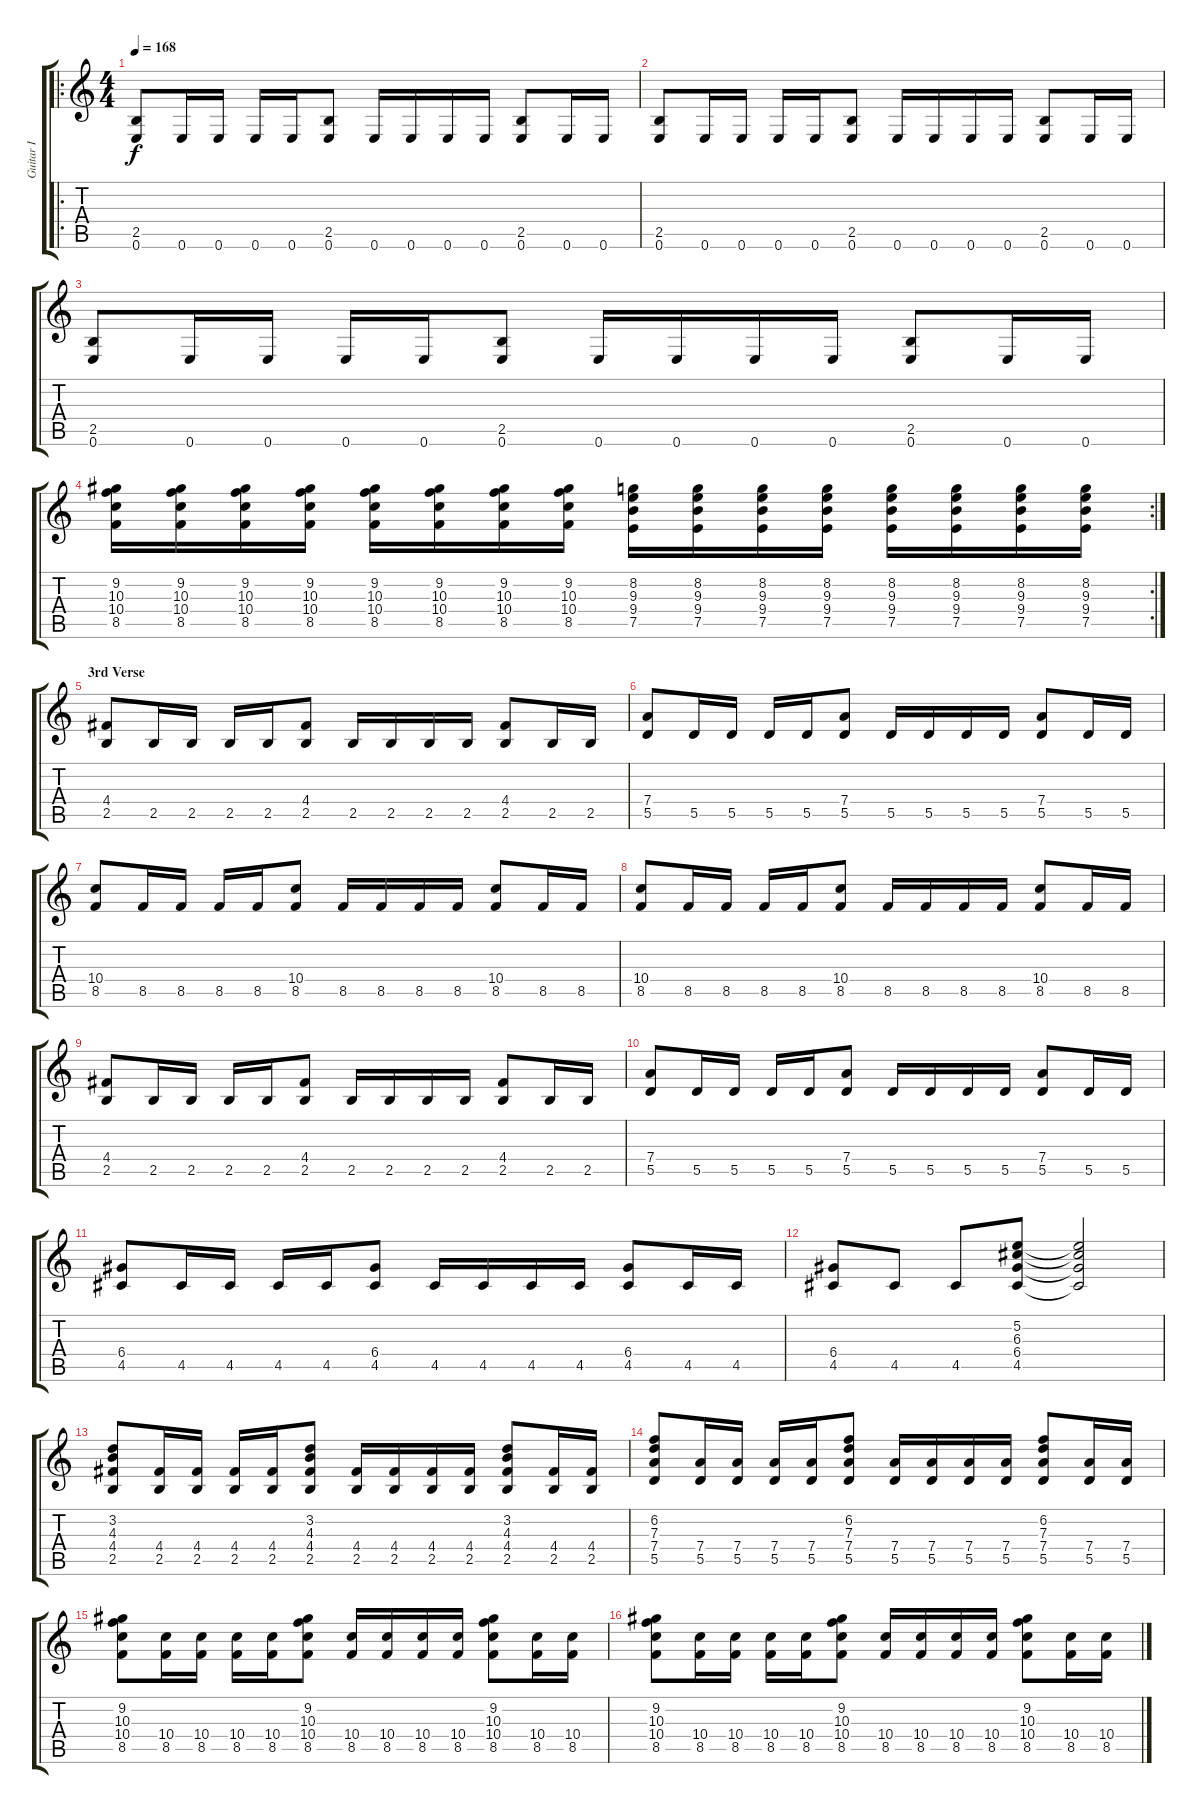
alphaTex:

\track ("Guitar I" "Guitar I") {instrument distortionguitar}
\staff {score tabs}
\tuning (E4 B3 G3 D3 A2 E2) {hide}
\ro
\ts (4 4)
\tempo 168
\clef g2
\ks c
(2.5 0.6).8{dy f} 0.6.16 0.6.16 0.6.16 0.6.16 (2.5 0.6).8 0.6.16 0.6.16 0.6.16 0.6.16 (2.5 0.6).8 0.6.16 0.6.16 |
(2.5 0.6).8 0.6.16 0.6.16 0.6.16 0.6.16 (2.5 0.6).8 0.6.16 0.6.16 0.6.16 0.6.16 (2.5 0.6).8 0.6.16 0.6.16 |
(2.5 0.6).8 0.6.16 0.6.16 0.6.16 0.6.16 (2.5 0.6).8 0.6.16 0.6.16 0.6.16 0.6.16 (2.5 0.6).8 0.6.16 0.6.16 |
\rc 2
(9.2 10.3 10.4 8.5).16 (9.2 10.3 10.4 8.5).16 (9.2 10.3 10.4 8.5).16 (9.2 10.3 10.4 8.5).16 (9.2 10.3 10.4 8.5).16 (9.2 10.3 10.4 8.5).16 (9.2 10.3 10.4 8.5).16 (9.2 10.3 10.4 8.5).16 (8.2 9.3 9.4 7.5).16 (8.2 9.3 9.4 7.5).16 (8.2 9.3 9.4 7.5).16 (8.2 9.3 9.4 7.5).16 (8.2 9.3 9.4 7.5).16 (8.2 9.3 9.4 7.5).16 (8.2 9.3 9.4 7.5).16 (8.2 9.3 9.4 7.5).16 |
\section ("" "3rd Verse")
(4.4 2.5).8 2.5.16 2.5.16 2.5.16 2.5.16 (4.4 2.5).8 2.5.16 2.5.16 2.5.16 2.5.16 (4.4 2.5).8 2.5.16 2.5.16 |
(7.4 5.5).8 5.5.16 5.5.16 5.5.16 5.5.16 (7.4 5.5).8 5.5.16 5.5.16 5.5.16 5.5.16 (7.4 5.5).8 5.5.16 5.5.16 |
(10.4 8.5).8 8.5.16 8.5.16 8.5.16 8.5.16 (10.4 8.5).8 8.5.16 8.5.16 8.5.16 8.5.16 (10.4 8.5).8 8.5.16 8.5.16 |
(10.4 8.5).8 8.5.16 8.5.16 8.5.16 8.5.16 (10.4 8.5).8 8.5.16 8.5.16 8.5.16 8.5.16 (10.4 8.5).8 8.5.16 8.5.16 |
(4.4 2.5).8 2.5.16 2.5.16 2.5.16 2.5.16 (4.4 2.5).8 2.5.16 2.5.16 2.5.16 2.5.16 (4.4 2.5).8 2.5.16 2.5.16 |
(7.4 5.5).8 5.5.16 5.5.16 5.5.16 5.5.16 (7.4 5.5).8 5.5.16 5.5.16 5.5.16 5.5.16 (7.4 5.5).8 5.5.16 5.5.16 |
(6.4 4.5).8 4.5.16 4.5.16 4.5.16 4.5.16 (6.4 4.5).8 4.5.16 4.5.16 4.5.16 4.5.16 (6.4 4.5).8 4.5.16 4.5.16 |
(6.4 4.5).8 4.5.8 4.5.8 (5.2 6.3 6.4 4.5).8 (5.2{t} 6.3{t} 6.4{t} 4.5{t}).2 |
(3.2 4.3 4.4 2.5).8 (4.4 2.5).16 (4.4 2.5).16 (4.4 2.5).16 (4.4 2.5).16 (3.2 4.3 4.4 2.5).8 (4.4 2.5).16 (4.4 2.5).16 (4.4 2.5).16 (4.4 2.5).16 (3.2 4.3 4.4 2.5).8 (4.4 2.5).16 (4.4 2.5).16 |
(6.2 7.3 7.4 5.5).8 (7.4 5.5).16 (7.4 5.5).16 (7.4 5.5).16 (7.4 5.5).16 (6.2 7.3 7.4 5.5).8 (7.4 5.5).16 (7.4 5.5).16 (7.4 5.5).16 (7.4 5.5).16 (6.2 7.3 7.4 5.5).8 (7.4 5.5).16 (7.4 5.5).16 |
(9.2 10.3 10.4 8.5).8 (10.4 8.5).16 (10.4 8.5).16 (10.4 8.5).16 (10.4 8.5).16 (9.2 10.3 10.4 8.5).8 (10.4 8.5).16 (10.4 8.5).16 (10.4 8.5).16 (10.4 8.5).16 (9.2 10.3 10.4 8.5).8 (10.4 8.5).16 (10.4 8.5).16 |
(9.2 10.3 10.4 8.5).8 (10.4 8.5).16 (10.4 8.5).16 (10.4 8.5).16 (10.4 8.5).16 (9.2 10.3 10.4 8.5).8 (10.4 8.5).16 (10.4 8.5).16 (10.4 8.5).16 (10.4 8.5).16 (9.2 10.3 10.4 8.5).8 (10.4 8.5).16 (10.4 8.5).16
